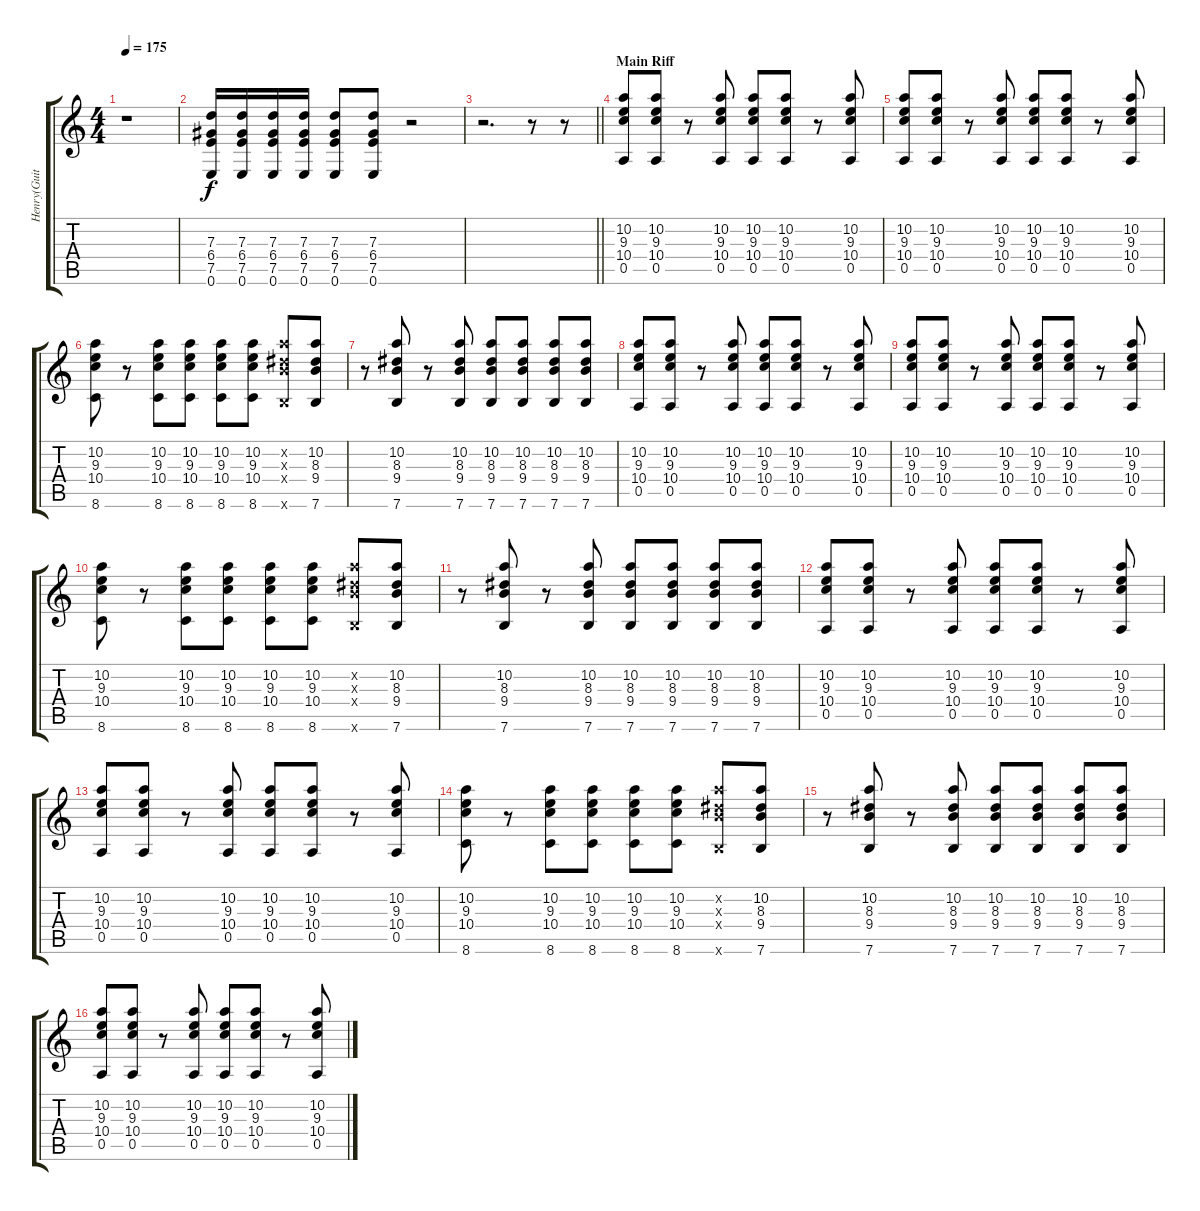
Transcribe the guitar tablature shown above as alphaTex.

\track ("Henry(Guitarra)" "Henry(Guit") {instrument electricguitarclean}
\staff {score tabs}
\tuning (E4 B3 G3 D3 A2 E2) {hide}
\ts (4 4)
\tempo 175
\clef g2
\ks c
r.1{dy f} |
(7.3 6.4 7.5 0.6).16 (7.3 6.4 7.5 0.6).16 (7.3 6.4 7.5 0.6).16 (7.3 6.4 7.5 0.6).16 (7.3 6.4 7.5 0.6).8 (7.3 6.4 7.5 0.6).8 r.2 |
\barLineRight lightlight
r.2{d} r.8 r.8 |
\section ("" "Main Riff")
(10.2 9.3 10.4 0.5).8 (10.2 9.3 10.4 0.5).8 r.8 (10.2 9.3 10.4 0.5).8 (10.2 9.3 10.4 0.5).8 (10.2 9.3 10.4 0.5).8 r.8 (10.2 9.3 10.4 0.5).8 |
(10.2 9.3 10.4 0.5).8 (10.2 9.3 10.4 0.5).8 r.8 (10.2 9.3 10.4 0.5).8 (10.2 9.3 10.4 0.5).8 (10.2 9.3 10.4 0.5).8 r.8 (10.2 9.3 10.4 0.5).8 |
(10.2 9.3 10.4 8.6).8 r.8 (10.2 9.3 10.4 8.6).8 (10.2 9.3 10.4 8.6).8 (10.2 9.3 10.4 8.6).8 (10.2 9.3 10.4 8.6).8 (10.2{x} 8.3{x} 9.4{x} 7.6{x}).8 (10.2 8.3 9.4 7.6).8 |
r.8 (10.2 8.3 9.4 7.6).8 r.8 (10.2 8.3 9.4 7.6).8 (10.2 8.3 9.4 7.6).8 (10.2 8.3 9.4 7.6).8 (10.2 8.3 9.4 7.6).8 (10.2 8.3 9.4 7.6).8 |
(10.2 9.3 10.4 0.5).8 (10.2 9.3 10.4 0.5).8 r.8 (10.2 9.3 10.4 0.5).8 (10.2 9.3 10.4 0.5).8 (10.2 9.3 10.4 0.5).8 r.8 (10.2 9.3 10.4 0.5).8 |
(10.2 9.3 10.4 0.5).8 (10.2 9.3 10.4 0.5).8 r.8 (10.2 9.3 10.4 0.5).8 (10.2 9.3 10.4 0.5).8 (10.2 9.3 10.4 0.5).8 r.8 (10.2 9.3 10.4 0.5).8 |
(10.2 9.3 10.4 8.6).8 r.8 (10.2 9.3 10.4 8.6).8 (10.2 9.3 10.4 8.6).8 (10.2 9.3 10.4 8.6).8 (10.2 9.3 10.4 8.6).8 (10.2{x} 8.3{x} 9.4{x} 7.6{x}).8 (10.2 8.3 9.4 7.6).8 |
r.8 (10.2 8.3 9.4 7.6).8 r.8 (10.2 8.3 9.4 7.6).8 (10.2 8.3 9.4 7.6).8 (10.2 8.3 9.4 7.6).8 (10.2 8.3 9.4 7.6).8 (10.2 8.3 9.4 7.6).8 |
(10.2 9.3 10.4 0.5).8 (10.2 9.3 10.4 0.5).8 r.8 (10.2 9.3 10.4 0.5).8 (10.2 9.3 10.4 0.5).8 (10.2 9.3 10.4 0.5).8 r.8 (10.2 9.3 10.4 0.5).8 |
(10.2 9.3 10.4 0.5).8 (10.2 9.3 10.4 0.5).8 r.8 (10.2 9.3 10.4 0.5).8 (10.2 9.3 10.4 0.5).8 (10.2 9.3 10.4 0.5).8 r.8 (10.2 9.3 10.4 0.5).8 |
(10.2 9.3 10.4 8.6).8 r.8 (10.2 9.3 10.4 8.6).8 (10.2 9.3 10.4 8.6).8 (10.2 9.3 10.4 8.6).8 (10.2 9.3 10.4 8.6).8 (10.2{x} 8.3{x} 9.4{x} 7.6{x}).8 (10.2 8.3 9.4 7.6).8 |
r.8 (10.2 8.3 9.4 7.6).8 r.8 (10.2 8.3 9.4 7.6).8 (10.2 8.3 9.4 7.6).8 (10.2 8.3 9.4 7.6).8 (10.2 8.3 9.4 7.6).8 (10.2 8.3 9.4 7.6).8 |
(10.2 9.3 10.4 0.5).8 (10.2 9.3 10.4 0.5).8 r.8 (10.2 9.3 10.4 0.5).8 (10.2 9.3 10.4 0.5).8 (10.2 9.3 10.4 0.5).8 r.8 (10.2 9.3 10.4 0.5).8
